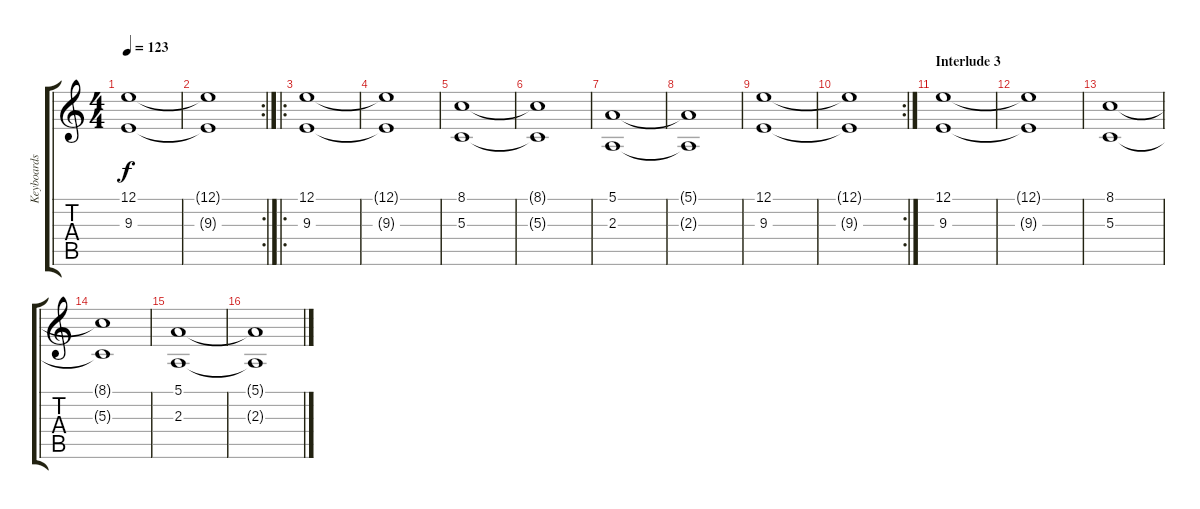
\track ("Keyboards" "Keyboards") {instrument synthstrings1}
\staff {score tabs}
\tuning (E4 B3 G3 D3 A2 E2) {hide}
\ts (4 4)
\tempo 123
\clef g2
\ks c
(12.1 9.3).1{dy f} |
\rc 2
(12.1{t} 9.3{t}).1 |
\ro
(12.1 9.3).1 |
(12.1{t} 9.3{t}).1 |
(8.1 5.3).1 |
(8.1{t} 5.3{t}).1 |
(5.1 2.3).1 |
(5.1{t} 2.3{t}).1 |
(12.1 9.3).1 |
\rc 2
(12.1{t} 9.3{t}).1 |
\section ("" "Interlude 3")
(12.1 9.3).1 |
(12.1{t} 9.3{t}).1 |
(8.1 5.3).1 |
(8.1{t} 5.3{t}).1 |
(5.1 2.3).1 |
(5.1{t} 2.3{t}).1
